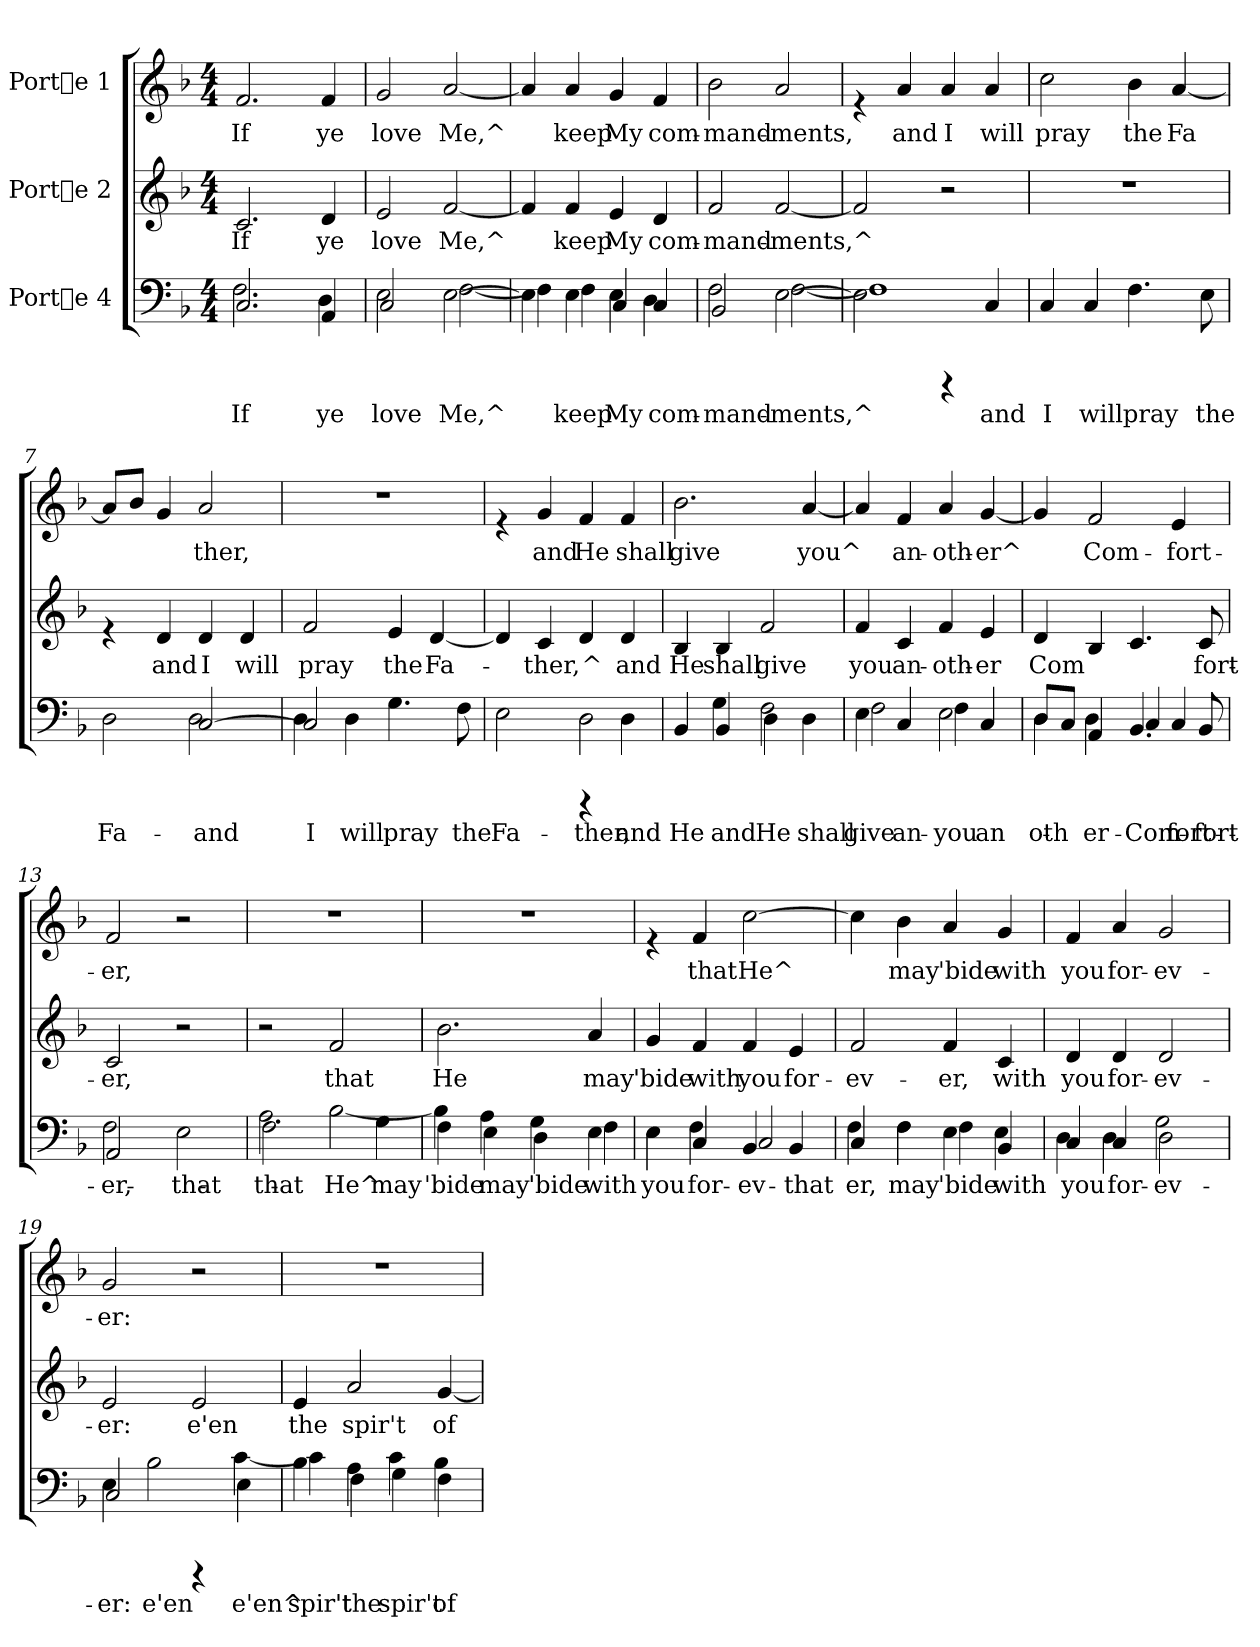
**kern	**text	**kern	**text	**kern	**text
*part3	*part3	*part2	*part2	*part1	*part1
*staff3	*staff3	*staff2	*staff2	*staff1	*staff1
*I"Porte 4	*	*I"Porte 2	*	*I"Porte 1	*
!!LO:PB:g=z
*stria5	*	*stria5	*	*stria5	*
*clefF4	*	*clefG2	*	*clefG2	*
*k[b-]	*	*k[b-]	*	*k[b-]	*
*F:	*	*F:	*	*F:	*
*M4/4	*	*M4/4	*	*M4/4	*
=1	=1	=1	=1	=1	=1
!	!LO:LY:b:cj	!	!	!	!
*^	*	*	*	*	*
!	!	!LO:LY:b:cj	!	!LO:LY:b:cj	!	!LO:LY:b:cj
2.C/	2.F\	If	2.c/	If	2.f/	If
!	!	!LO:LY:b:cj	!	!	!	!
!	!	!LO:LY:b:cj	!	!LO:LY:b:cj	!	!LO:LY:b:cj
4AA/	4D\	ye	4d/	ye	4f/	ye
=2	=2	=2	=2	=2	=2	=2
!	!	!LO:LY:b:cj	!	!	!	!
!	!	!LO:LY:b:cj	!	!LO:LY:b:cj	!	!LO:LY:b:cj
2E\	2C/	love	2e/	love	2g/	love
!	!	!LO:LY:b:cj	!	!	!	!
!	!	!LO:LY:b:cj	!	!LO:LY:b:cj	!	!LO:LY:b:cj
[>2E\	[>2F\	Me,^	[<2f/	Me,^	[<2a/	Me,^
=3	=3	=3	=3	=3	=3	=3
4E\]	4F\]	.	4f/]	.	4a/]	.
!	!	!LO:LY:b:cj	!	!	!	!
!	!	!LO:LY:b:cj	!	!LO:LY:b:cj	!	!LO:LY:b:cj
4E\	4F\	keep	4f/	keep	4a/	keep
!	!	!LO:LY:b:cj	!	!	!	!
!	!	!LO:LY:b:cj	!	!LO:LY:b:cj	!	!LO:LY:b:cj
4E\	4C/	My	4e/	My	4g/	My
!	!	!LO:LY:b:cj	!	!	!	!
!	!	!LO:LY:b:cj	!	!LO:LY:b:cj	!	!LO:LY:b:cj
4C/	4D\	-com-	4d/	com-	4f/	com-
=4	=4	=4	=4	=4	=4	=4
!	!	!LO:LY:b:cj	!	!	!	!
!	!	!LO:LY:b:cj	!	!LO:LY:b:cj	!	!LO:LY:b:cj
2F\	2BB-/	-mand-	2f/	-mand-	2b-\	-mand-
!	!	!LO:LY:b:cj	!	!	!	!
!	!	!LO:LY:b:cj	!	!LO:LY:b:cj	!	!LO:LY:b:cj
[>2E\	[>2F\	ments,^	[<2f/	-ments,^	2a/	-ments,
=5	=5	=5	=5	=5	=5	=5
2E\]	1F]	.	2f/]	.	4re	.
!	!	!	!	!	!	!LO:LY:b:cj
.	.	.	.	.	4a/	and
!	!	!	!	!	!	!LO:LY:b:cj
4rBBBB	.	.	2r	.	4a/	I
!	!	!LO:LY:b:cj	!	!	!	!LO:LY:b:cj
4C/	.	and	.	.	4a/	will
*v	*v	*	*	*	*	*
=6	=6	=6	=6	=6	=6
!	!LO:LY:b:cj	!	!	!	!LO:LY:b:cj
4C/	I	1r	.	2cc\	pray
!	!LO:LY:b:cj	!	!	!	!
4C/	will	.	.	.	.
!	!LO:LY:b:cj	!	!	!	!LO:LY:b:cj
4.F\	pray	.	.	4b-\	the
!	!	!	!	!	!LO:LY:b:cj
.	.	.	.	[<4a/	Fa
!	!LO:LY:b:cj	!	!	!	!
8E\	the	.	.	.	.
!!LO:LB:g=z
=7	=7	=7	=7	=7	=7
!	!LO:LY:b:cj	!	!	!	!
*^	*	*	*	*	*
2D\	2ryy	Fa-	4re	.	8a/L]	.
!	!	!	!	!	!	!LO:LY:b:cj
.	.	.	.	.	8b-/J	-
!	!	!	!	!LO:LY:b:cj	!	!LO:LY:b:cj
.	.	.	4d/	and	4g/	--
!	!	!LO:LY:b:cj	!	!	!	!
!	!	!LO:LY:b:cj	!	!LO:LY:b:cj	!	!LO:LY:b:cj
[<2C/	2D\	and	4d/	I	2a/	-ther,
!	!	!	!	!LO:LY:b:cj	!	!
.	.	.	4d/	will	.	.
=8	=8	=8	=8	=8	=8	=8
!	!	!LO:LY:b:cj	!	!LO:LY:b:cj	!	!
2C/]	4D\	I	2f/	pray	1r	.
!	!	!LO:LY:b:cj	!	!	!	!
.	4D\	will	.	.	.	.
!	!	!LO:LY:b:cj	!	!LO:LY:b:cj	!	!
2ryy	4.G\	pray	4e/	the	.	.
!	!	!	!	!LO:LY:b:cj	!	!
.	.	.	[<4d/	Fa-	.	.
!	!	!LO:LY:b:cj	!	!	!	!
.	8F\	the	.	.	.	.
=9	=9	=9	=9	=9	=9	=9
!	!	!LO:LY:b:cj	!	!	!	!
2ryy	2E\	Fa-	4d/]	.	4re	.
!	!	!	!	!LO:LY:b:cj	!	!LO:LY:b:cj
.	.	.	4c/	-ther,	4g/	and
!	!	!LO:LY:b:cj	!	!LO:LY:b:cj	!	!LO:LY:b:cj
4rBBBB	2D\	-ther,	4d/	^	4f/	He
!	!	!LO:LY:b:cj	!	!LO:LY:b:cj	!	!LO:LY:b:cj
4D\	.	and	4d/	and	4f/	shall
=10	=10	=10	=10	=10	=10	=10
!	!	!LO:LY:b:cj	!	!LO:LY:b:cj	!	!LO:LY:b:cj
4BB-/	4ryy	He	4B-/	He	2.b-\	give
!	!	!LO:LY:b:cj	!	!	!	!
!	!	!LO:LY:b:cj	!	!LO:LY:b:cj	!	!
4BB-/	4G\	and	4B-/	shall	.	.
!	!	!LO:LY:b:cj	!	!	!	!
!	!	!LO:LY:b:cj	!	!LO:LY:b:cj	!	!
2F\	4D\	He	2f/	give	.	.
!	!	!LO:LY:b:cj	!	!	!	!LO:LY:b:cj
.	4D\	shall	.	.	[<4a/	you^
=11	=11	=11	=11	=11	=11	=11
!	!	!LO:LY:b:cj	!	!	!	!
!	!	!LO:LY:b:cj	!	!LO:LY:b:cj	!	!
4E\	2F\	give	4f/	you	4a/]	.
!	!	!LO:LY:b:cj	!	!LO:LY:b:cj	!	!LO:LY:b:cj
4C/	.	an-	4c/	an-	4f/	an-
!	!	!LO:LY:b:cj	!	!	!	!
!	!	!LO:LY:b:cj	!	!LO:LY:b:cj	!	!LO:LY:b:cj
2E\	4F\	-you	4f/	-oth-	4a/	-oth-
!	!	!LO:LY:b:cj	!	!LO:LY:b:cj	!	!LO:LY:b:cj
.	4C/	an-	4e/	-er	[<4g/	-er^
!!LO:LB:g=z
=12	=12	=12	=12	=12	=12	=12
!	!	!LO:LY:b:cj	!	!	!	!
!	!	!LO:LY:b:cj	!	!LO:LY:b:cj	!	!
8D/L	4D\	-oth-	4d/	Com	4g/]	.
!	!	!LO:LY:b:cj	!	!	!	!
8C/J	.	--	.	.	.	.
!	!	!LO:LY:b:cj	!	!	!	!
!	!	!LO:LY:b:cj	!	!LO:LY:b:cj	!	!LO:LY:b:cj
4AA/	4D\	er	4B-/	-	2f/	Com-
!	!	!LO:LY:b:cj	!	!	!	!
!	!	!LO:LY:b:cj	!	!LO:LY:b:cj	!	!
4.BB-/	4C/	-Com-	4.c/	--	.	.
!	!	!LO:LY:b:cj	!	!	!	!LO:LY:b:cj
.	4C/	-fort-	.	.	4e/	-fort-
!	!	!LO:LY:b:cj	!	!LO:LY:b:cj	!	!
8BB-/	.	-fort-	8c/	-fort-	.	.
=13	=13	=13	=13	=13	=13	=13
!	!	!LO:LY:b:cj	!	!	!	!
!	!	!LO:LY:b:cj	!	!LO:LY:b:cj	!	!LO:LY:b:cj
2AA/	2F\	er,	2c/	-er,	2f/	-er,
!	!	!LO:LY:b:cj	!	!	!	!
2E\	2ryy	that	2r	.	2r	.
=14	=14	=14	=14	=14	=14	=14
!	!	!LO:LY:b:cj	!	!	!	!
!	!	!LO:LY:b:cj	!	!	!	!
2.A\	2F\	that	2r	.	1r	.
!	!	!LO:LY:b:cj	!	!LO:LY:b:cj	!	!
.	[>2B-\	He^	2f/	that	.	.
!	!	!LO:LY:b:cj	!	!	!	!
4G\	.	may	.	.	.	.
=15	=15	=15	=15	=15	=15	=15
!	!	!LO:LY:b:cj	!	!LO:LY:b:cj	!	!
4F\	4B-\]	'bide	2.b-\	He	1r	.
!	!	!LO:LY:b:cj	!	!	!	!
!	!	!LO:LY:b:cj	!	!	!	!
4E\	4A\	may	.	.	.	.
!	!	!LO:LY:b:cj	!	!	!	!
!	!	!LO:LY:b:cj	!	!	!	!
4D\	4G\	'bide	.	.	.	.
!	!	!LO:LY:b:cj	!	!	!	!
!	!	!LO:LY:b:cj	!	!LO:LY:b:cj	!	!
4E\	4F\	-with	4a/	may	.	.
=16	=16	=16	=16	=16	=16	=16
!	!	!LO:LY:b:cj	!	!	!	!
!	!	!LO:LY:b:cj	!	!LO:LY:b:cj	!	!
4E\	4E\	you	4g/	'bide	4re	.
!	!	!LO:LY:b:cj	!	!	!	!
!	!	!LO:LY:b:cj	!	!LO:LY:b:cj	!	!LO:LY:b:cj
4C/	4F\	-for-	4f/	with	4f/	that
!	!	!LO:LY:b:cj	!	!	!	!
!	!	!LO:LY:b:cj	!	!LO:LY:b:cj	!	!LO:LY:b:cj
4BB-/	2C/	ev-	4f/	you	[>2cc\	He^
!	!	!LO:LY:b:cj	!	!LO:LY:b:cj	!	!
4BB-/	.	-that	4e/	for-	.	.
!!LO:PB:g=z
=17	=17	=17	=17	=17	=17	=17
!	!	!LO:LY:b:cj	!	!	!	!
!	!	!LO:LY:b:cj	!	!LO:LY:b:cj	!	!
4C/	4F\	er,	2f/	-ev-	4cc\]	.
!	!	!LO:LY:b:cj	!	!	!	!
!	!	!LO:LY:b:cj	!	!	!	!LO:LY:b:cj
4F\	4F\	may	.	.	4b-\	may
!	!	!LO:LY:b:cj	!	!	!	!
!	!	!LO:LY:b:cj	!	!LO:LY:b:cj	!	!LO:LY:b:cj
4E\	4F\	'bide	4f/	-er,	4a/	'bide
!	!	!LO:LY:b:cj	!	!	!	!
!	!	!LO:LY:b:cj	!	!LO:LY:b:cj	!	!LO:LY:b:cj
4BB-/	4E\	with	4c/	with	4g/	with
=18	=18	=18	=18	=18	=18	=18
!	!	!LO:LY:b:cj	!	!	!	!
!	!	!LO:LY:b:cj	!	!LO:LY:b:cj	!	!LO:LY:b:cj
4C/	4D\	you	4d/	you	4f/	you
!	!	!LO:LY:b:cj	!	!	!	!
!	!	!LO:LY:b:cj	!	!LO:LY:b:cj	!	!LO:LY:b:cj
4C/	4D\	-for-	4d/	for-	4a/	for-
!	!	!LO:LY:b:cj	!	!	!	!
!	!	!LO:LY:b:cj	!	!LO:LY:b:cj	!	!LO:LY:b:cj
2D\	2G\	-ev-	2d/	-ev-	2g/	-ev-
=19	=19	=19	=19	=19	=19	=19
!	!	!LO:LY:b:cj	!	!	!	!
!	!	!LO:LY:b:cj	!	!LO:LY:b:cj	!	!LO:LY:b:cj
4E\	2C/	er:	2e/	-er:	2g/	-er:
!	!	!LO:LY:b:cj	!	!	!	!
2B-\	.	e'en	.	.	.	.
!	!	!	!	!LO:LY:b:cj	!	!
.	4rBBBB	.	2e/	e'en	2r	.
!	!	!LO:LY:b:cj	!	!	!	!
!	!	!LO:LY:b:cj	!	!	!	!
4E\	[>4c\	e'en^	.	.	.	.
=20	=20	=20	=20	=20	=20	=20
!	!	!LO:LY:b:cj	!	!LO:LY:b:cj	!	!
4B-\	4c\]	spir't	4e/	the	1r	.
!	!	!LO:LY:b:cj	!	!	!	!
!	!	!LO:LY:b:cj	!	!LO:LY:b:cj	!	!
4A\	4F\	the	2a/	spir't	.	.
!	!	!LO:LY:b:cj	!	!	!	!
!	!	!LO:LY:b:cj	!	!	!	!
4G\	4c\	spir't	.	.	.	.
!	!	!LO:LY:b:cj	!	!	!	!
!	!	!LO:LY:b:cj	!	!LO:LY:b:cj	!	!
4F\	4B-\	of	[<4g/	of	.	.
*v	*v	*	*	*	*	*
=	=	=	=	=	=
*-	*-	*-	*-	*-	*-
